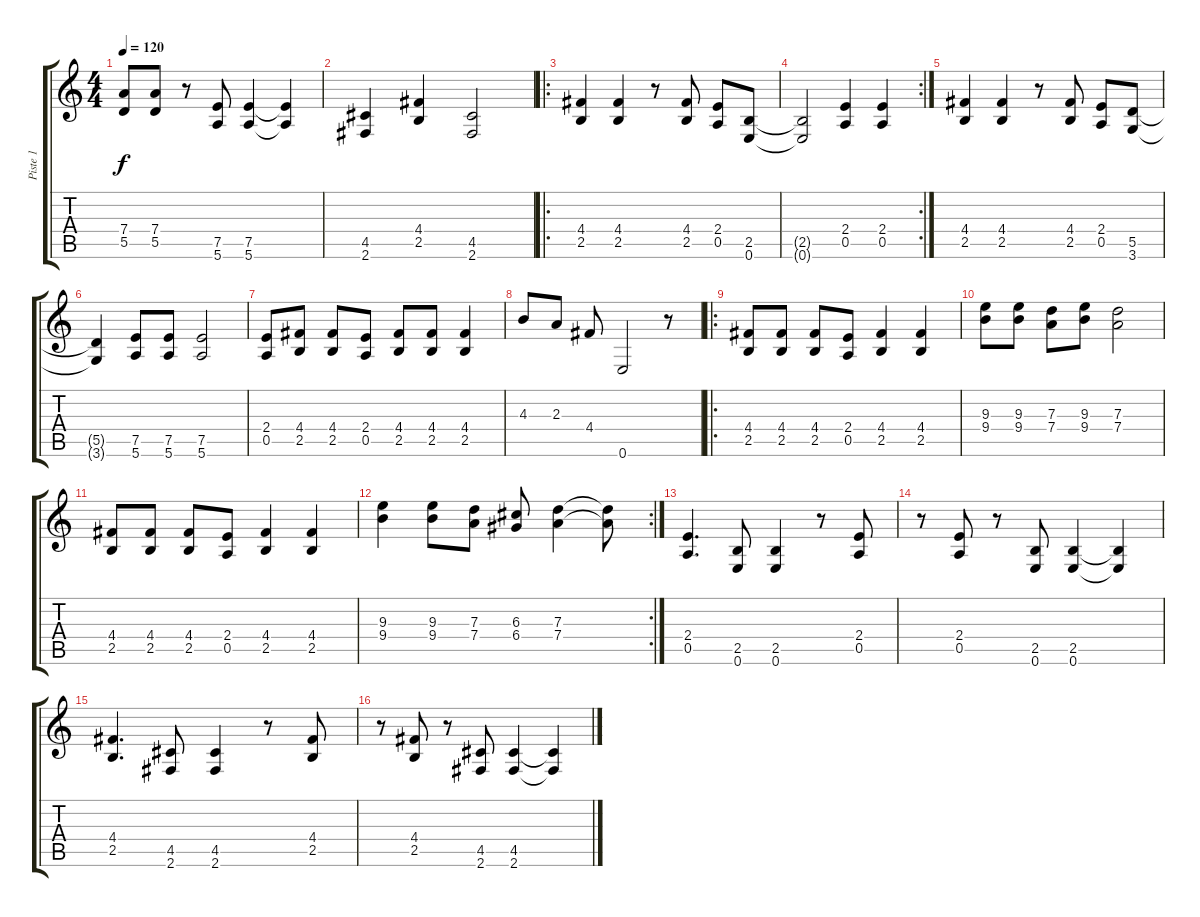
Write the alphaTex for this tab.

\track ("Piste 1" "Piste 1") {instrument overdrivenguitar}
\staff {score tabs}
\tuning (E4 B3 G3 D3 A2 E2) {hide}
\ts (4 4)
\tempo 120
\clef g2
\ks c
(7.4 5.5).8{dy f} (7.4 5.5).8 r.8 (7.5 5.6).8 (7.5 5.6).4 (7.5{t} 5.6{t}).4 |
(4.5 2.6).4 (4.4 2.5).4 (4.5 2.6).2 |
\ro
(4.4 2.5).4 (4.4 2.5).4 r.8 (4.4 2.5).8 (2.4 0.5).8 (2.5 0.6).8 |
\rc 2
(2.5{t} 0.6{t}).2 (2.4 0.5).4 (2.4 0.5).4 |
(4.4 2.5).4 (4.4 2.5).4 r.8 (4.4 2.5).8 (2.4 0.5).8 (5.5 3.6).8 |
(5.5{t} 3.6{t}).4 (7.5 5.6).8 (7.5 5.6).8 (7.5 5.6).2 |
(2.4 0.5).8 (4.4 2.5).8 (4.4 2.5).8 (2.4 0.5).8 (4.4 2.5).8 (4.4 2.5).8 (4.4 2.5).4 |
4.3.8 2.3.8 4.4.8 0.6.2 r.8 |
\ro
(4.4 2.5).8 (4.4 2.5).8 (4.4 2.5).8 (2.4 0.5).8 (4.4 2.5).4 (4.4 2.5).4 |
(9.3 9.4).8 (9.3 9.4).8 (7.3 7.4).8 (9.3 9.4).8 (7.3 7.4).2 |
(4.4 2.5).8 (4.4 2.5).8 (4.4 2.5).8 (2.4 0.5).8 (4.4 2.5).4 (4.4 2.5).4 |
\rc 2
(9.3 9.4).4 (9.3 9.4).8 (7.3 7.4).8 (6.3 6.4).8 (7.3 7.4).4 (7.3{t} 7.4{t}).8 |
(2.4 0.5).4{d} (2.5 0.6).8 (2.5 0.6).4 r.8 (2.4 0.5).8 |
r.8 (2.4 0.5).8 r.8 (2.5 0.6).8 (2.5 0.6).4 (2.5{t} 0.6{t}).4 |
(4.4 2.5).4{d} (4.5 2.6).8 (4.5 2.6).4 r.8 (4.4 2.5).8 |
r.8 (4.4 2.5).8 r.8 (4.5 2.6).8 (4.5 2.6).4 (4.5{t} 2.6{t}).4
